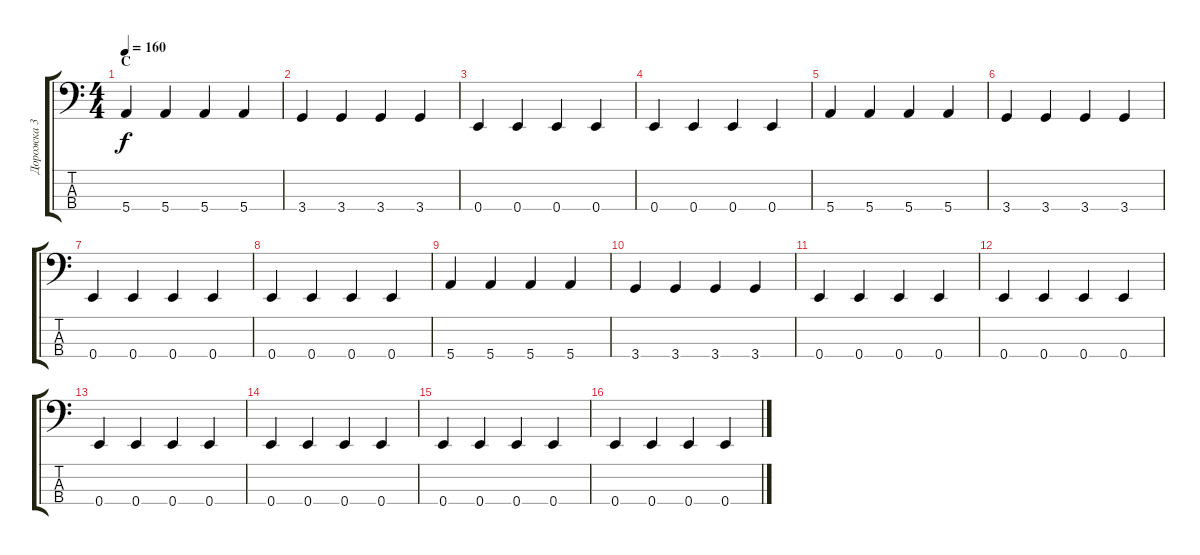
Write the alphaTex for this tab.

\track ("Дорожка 3" "Дорожка 3") {instrument electricbassfinger}
\staff {score tabs}
\tuning (G2 D2 A1 E1) {hide}
\ts (4 4)
\section ("" "С")
\tempo 160
\clef f4
\ks c
5.4.4{dy f} 5.4.4 5.4.4 5.4.4 |
3.4.4 3.4.4 3.4.4 3.4.4 |
0.4.4 0.4.4 0.4.4 0.4.4 |
0.4.4 0.4.4 0.4.4 0.4.4 |
5.4.4 5.4.4 5.4.4 5.4.4 |
3.4.4 3.4.4 3.4.4 3.4.4 |
0.4.4 0.4.4 0.4.4 0.4.4 |
0.4.4 0.4.4 0.4.4 0.4.4 |
5.4.4 5.4.4 5.4.4 5.4.4 |
3.4.4 3.4.4 3.4.4 3.4.4 |
0.4.4 0.4.4 0.4.4 0.4.4 |
0.4.4 0.4.4 0.4.4 0.4.4 |
0.4.4 0.4.4 0.4.4 0.4.4 |
0.4.4 0.4.4 0.4.4 0.4.4 |
0.4.4 0.4.4 0.4.4 0.4.4 |
0.4.4 0.4.4 0.4.4 0.4.4
